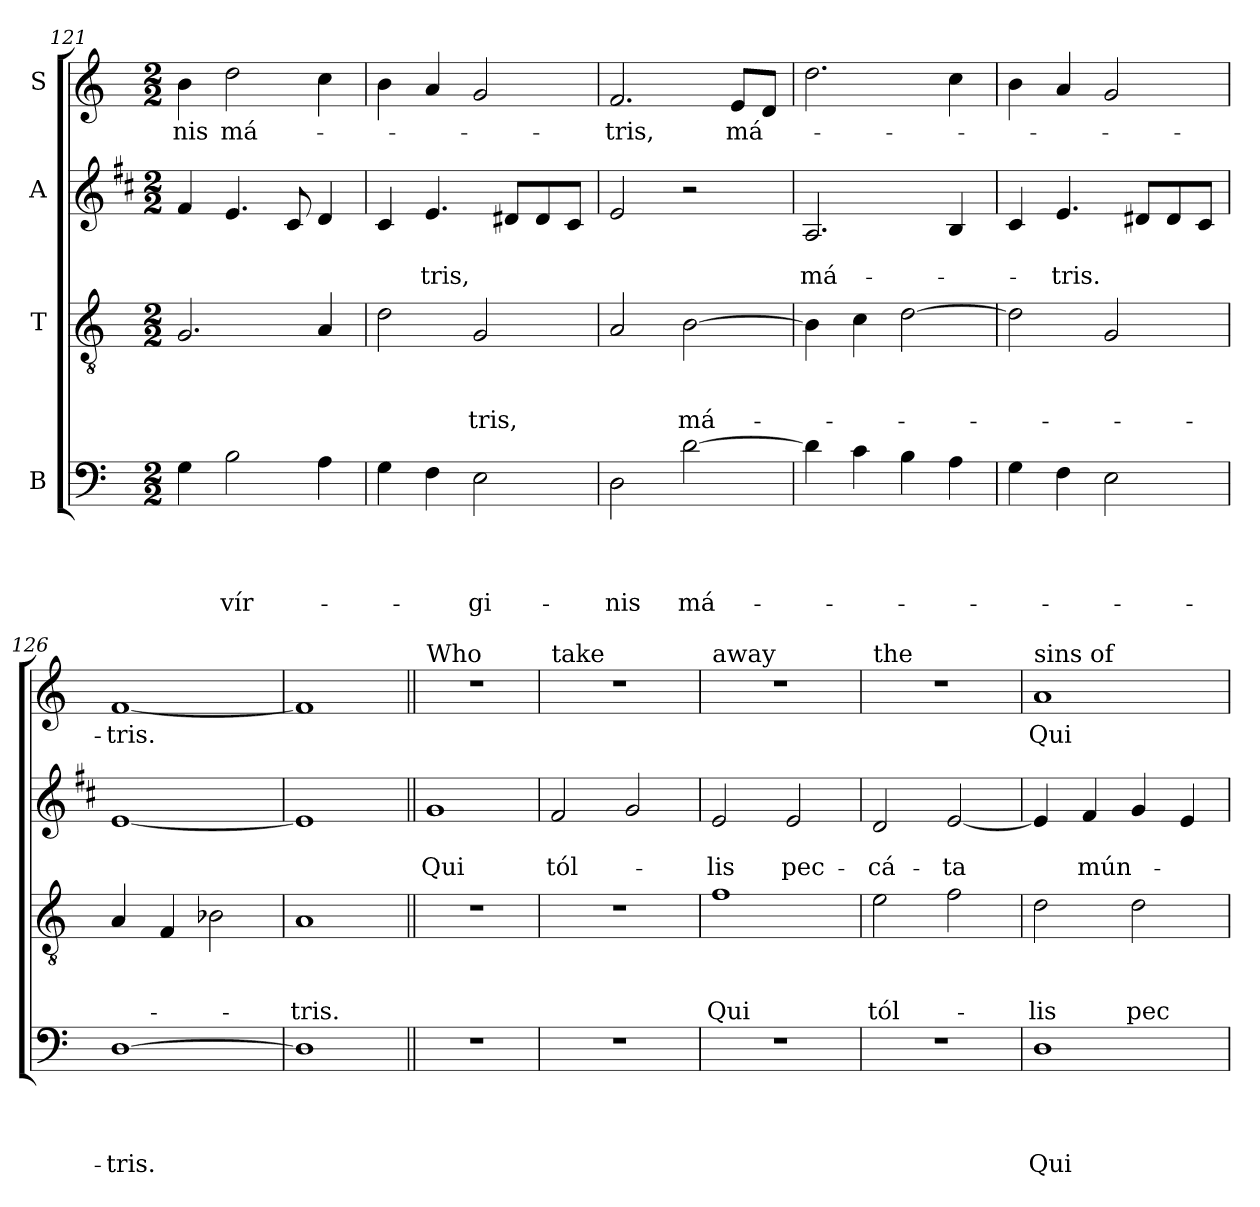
**kern	**text	**text	**text	**text	**kern	**text	**text	**text	**kern	**text	**text	**kern	**text
*part4	*part4	*part4	*part4	*part4	*part3	*part3	*part3	*part3	*part2	*part2	*part2	*part1	*part1
*staff4	*staff4	*staff4	*staff4	*staff4	*staff3	*staff3	*staff3	*staff3	*staff2	*staff2	*staff2	*staff1	*staff1
*I"B	*	*	*	*	*I"T	*	*	*	*I"A	*	*	*I"S	*
*clefF4	*	*	*	*	*clefGv2	*	*	*	*clefG2	*	*	*clefG2	*
*	*	*	*	*	*	*	*	*	*ITrd1c2	*	*	*	*
*k[]	*	*	*	*	*k[]	*	*	*	*k[]	*	*	*k[]	*
*C:	*	*	*	*	*C:	*	*	*	*C:	*	*	*C:	*
*M2/2	*	*	*	*	*M2/2	*	*	*	*M2/2	*	*	*M2/2	*
=121	=121	=121	=121	=121	=121	=121	=121	=121	=121	=121	=121	=121	=121
!	!	!	!	!	!	!	!	!	!	!	!	!	!LO:LY:b
4G\	.	.	.	.	2.G/	.	.	.	4e/	.	.	4b\	-nis
!	!	!	!	!LO:LY:b	!	!	!	!	!	!	!	!	!LO:LY:b
2B\	.	.	.	vír-	.	.	.	.	4.d/	.	.	2dd\	má-
.	.	.	.	.	.	.	.	.	8B/	.	.	.	.
4A\	.	.	.	.	4A/	.	.	.	4c/	.	.	4cc\	.
=122	=122	=122	=122	=122	=122	=122	=122	=122	=122	=122	=122	=122	=122
4G\	.	.	.	.	2d\	.	.	.	4B/	.	.	4b\	.
!	!	!	!	!	!	!	!	!	!	!	!LO:LY:b	!	!
4F\	.	.	.	.	.	.	.	.	4.d/	.	-tris,	4a/	.
!	!	!	!	!LO:LY:b	!	!	!	!LO:LY:b	!	!	!	!	!
2E\	.	.	.	-gi-	2G/	.	.	-tris,	.	.	.	2g/	.
.	.	.	.	.	.	.	.	.	8c#/L	.	.	.	.
.	.	.	.	.	.	.	.	.	8c#/	.	.	.	.
.	.	.	.	.	.	.	.	.	8B/J	.	.	.	.
!!LO:PB:g=z
=123	=123	=123	=123	=123	=123	=123	=123	=123	=123	=123	=123	=123	=123
!	!	!	!	!LO:LY:b	!	!	!	!	!	!	!	!	!LO:LY:b
2D\	.	.	.	-nis	2A/	.	.	.	2d/	.	.	2.f/	-tris,
!	!	!	!	!LO:LY:b	!	!	!	!LO:LY:b	!	!	!	!	!
[2d\	.	.	.	má-	[2B\	.	.	má-	2r	.	.	.	.
!	!	!	!	!	!	!	!	!	!	!	!	!	!LO:LY:b
.	.	.	.	.	.	.	.	.	.	.	.	8e/L	má-
.	.	.	.	.	.	.	.	.	.	.	.	8d/J	.
=124	=124	=124	=124	=124	=124	=124	=124	=124	=124	=124	=124	=124	=124
!	!	!	!	!	!	!	!	!	!	!	!LO:LY:b	!	!
4d\]	.	.	.	.	4B\]	.	.	.	2.G/	.	má-	2.dd\	.
4c\	.	.	.	.	4c\	.	.	.	.	.	.	.	.
4B\	.	.	.	.	[2d\	.	.	.	.	.	.	.	.
4A\	.	.	.	.	.	.	.	.	4A/	.	.	4cc\	.
=125	=125	=125	=125	=125	=125	=125	=125	=125	=125	=125	=125	=125	=125
4G\	.	.	.	.	2d\]	.	.	.	4B/	.	.	4b\	.
!	!	!	!	!	!	!	!	!	!	!	!LO:LY:b	!	!
4F\	.	.	.	.	.	.	.	.	4.d/	.	-tris.	4a/	.
2E\	.	.	.	.	2G/	.	.	.	.	.	.	2g/	.
.	.	.	.	.	.	.	.	.	8c#/L	.	.	.	.
.	.	.	.	.	.	.	.	.	8c#/	.	.	.	.
.	.	.	.	.	.	.	.	.	8B/J	.	.	.	.
=126	=126	=126	=126	=126	=126	=126	=126	=126	=126	=126	=126	=126	=126
!	!	!	!	!LO:LY:b	!	!	!	!	!	!	!	!	!LO:LY:b
[1D	.	.	.	-tris.	4A/	.	.	.	[1d	.	.	[1f	-tris.
.	.	.	.	.	4F/	.	.	.	.	.	.	.	.
.	.	.	.	.	2B-X\	.	.	.	.	.	.	.	.
=127	=127	=127	=127	=127	=127	=127	=127	=127	=127	=127	=127	=127	=127
!	!	!	!	!	!	!	!	!LO:LY:b	!	!	!	!	!
1D]	.	.	.	.	1A	.	.	-tris.	1d]	.	.	1f]	.
=128||	=128||	=128||	=128||	=128||	=128||	=128||	=128||	=128||	=128||	=128||	=128||	=128||	=128||
!	!	!	!	!	!	!	!	!	!	!	!	!LO:TX:a:t=Who	!
!	!	!	!	!	!	!	!	!	!	!	!LO:LY:b	!	!
1r	.	.	.	.	1r	.	.	.	1f	.	Qui	1r	.
=129	=129	=129	=129	=129	=129	=129	=129	=129	=129	=129	=129	=129	=129
!	!	!	!	!	!	!	!	!	!	!	!	!LO:TX:a:t=take	!
!	!	!	!	!	!	!	!	!	!	!	!LO:LY:b	!	!
1r	.	.	.	.	1r	.	.	.	2e/	.	tól-	1r	.
.	.	.	.	.	.	.	.	.	2f/	.	.	.	.
!!LO:LB:g=z
=130	=130	=130	=130	=130	=130	=130	=130	=130	=130	=130	=130	=130	=130
!	!	!	!	!	!	!	!	!	!	!	!	!LO:TX:a:t=away	!
!	!	!	!	!	!	!	!	!LO:LY:b	!	!	!LO:LY:b	!	!
1r	.	.	.	.	1f	.	.	Qui	2d/	.	-lis	1r	.
!	!	!	!	!	!	!	!	!	!	!	!LO:LY:b	!	!
.	.	.	.	.	.	.	.	.	2d/	.	pec-	.	.
=131	=131	=131	=131	=131	=131	=131	=131	=131	=131	=131	=131	=131	=131
!	!	!	!	!	!	!	!	!	!	!	!	!LO:TX:a:t=the	!
!	!	!	!	!	!	!	!	!LO:LY:b	!	!	!LO:LY:b	!	!
1r	.	.	.	.	2e\	.	.	tól-	2c/	.	-cá-	1r	.
!	!	!	!	!	!	!	!	!	!	!	!LO:LY:b	!	!
.	.	.	.	.	2f\	.	.	.	[2d/	.	-ta	.	.
=132	=132	=132	=132	=132	=132	=132	=132	=132	=132	=132	=132	=132	=132
!	!	!	!	!	!	!	!	!	!	!	!	!LO:TX:a:t=sins of	!
!	!	!	!	!LO:LY:b	!	!	!	!LO:LY:b	!	!	!	!	!LO:LY:b
1D	.	.	.	Qui	2d\	.	.	-lis	4d/]	.	.	1a	Qui
!	!	!	!	!	!	!	!	!	!	!	!LO:LY:b	!	!
.	.	.	.	.	.	.	.	.	4e/	.	mún-	.	.
!	!	!	!	!	!	!	!	!LO:LY:b	!	!	!	!	!
.	.	.	.	.	2d\	.	.	pec-	4f/	.	.	.	.
.	.	.	.	.	.	.	.	.	4d/	.	.	.	.
=	=	=	=	=	=	=	=	=	=	=	=	=	=
*-	*-	*-	*-	*-	*-	*-	*-	*-	*-	*-	*-	*-	*-
